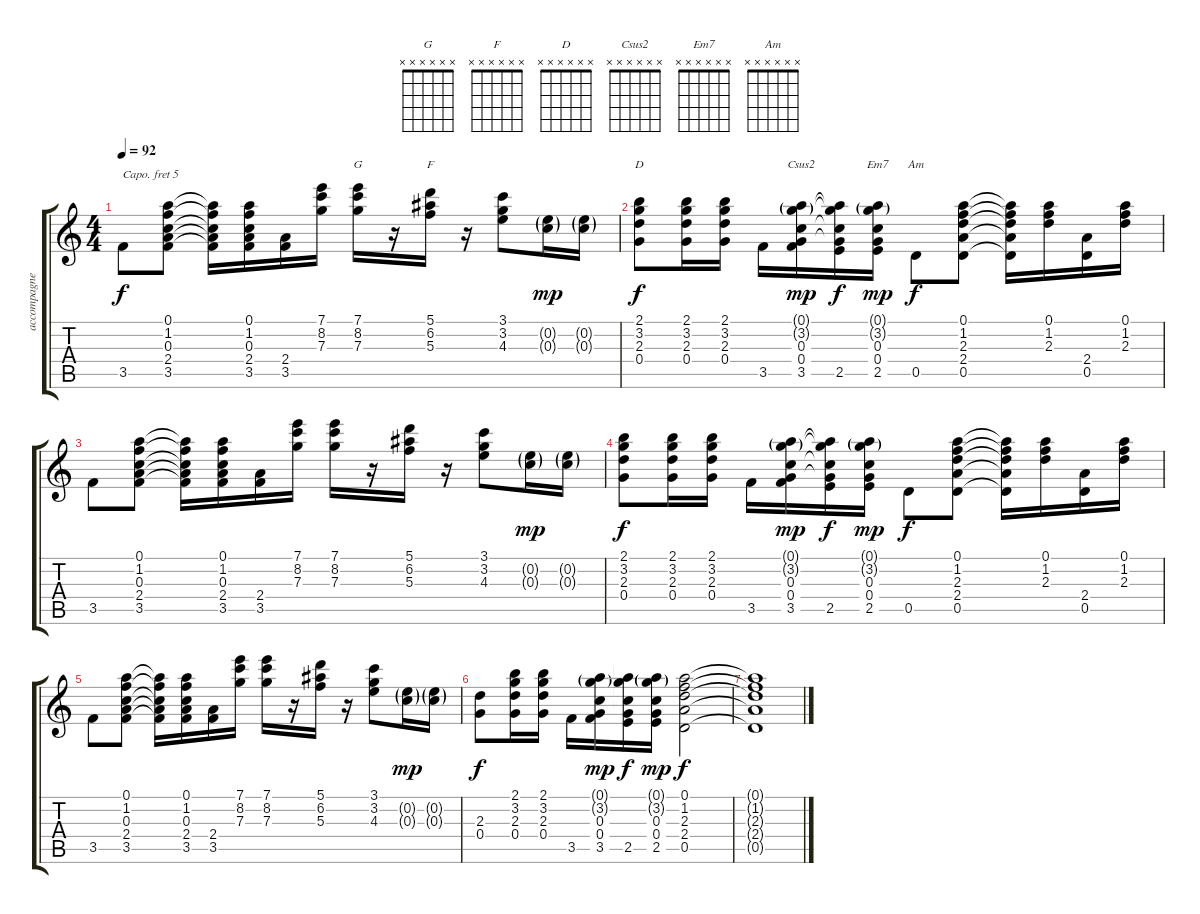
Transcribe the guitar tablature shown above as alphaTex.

\track ("accompagnement" "accompagne") {instrument acousticguitarsteel}
\staff {score tabs}
\capo 5
\tuning (E4 B3 G3 D3 A2 E2) {hide}
\chord ("G" x x x x x x)
\chord ("F" x x x x x x)
\chord ("D" x x x x x x)
\chord ("Csus2" x x x x x x)
\chord ("Em7" x x x x x x)
\chord ("Am" x x x x x x)
\ts (4 4)
\tempo 92
\clef g2
\ks c
3.5.8{dy f} (0.1 1.2 0.3 2.4 3.5).8 (0.1{t} 1.2{t} 0.3{t} 2.4{t} 3.5{t}).16 (0.1 1.2 0.3 2.4 3.5).16 (2.4 3.5).16 (7.1 8.2 7.3).16 (7.1 8.2 7.3).16{ch "G"} r.16 (5.1 6.2 5.3).16{ch "F"} r.16 (3.1 3.2 4.3).8 (0.2{g} 0.3{g}).16{dy mp} (0.2{g} 0.3{g}).16 |
(2.1 3.2 2.3 0.4).8{ch "D" dy f} (2.1 3.2 2.3 0.4).16 (2.1 3.2 2.3 0.4).16 3.5.16 (0.1{g} 3.2{g} 0.3 0.4 3.5).16{ch "Csus2" dy mp} (0.1{t} 3.2{t} 0.3{t} 0.4{t} 2.5).16{dy f} (0.1{g} 3.2{g} 0.3 0.4 2.5).16{ch "Em7" dy mp} 0.5.8{ch "Am" dy f} (0.1 1.2 2.3 2.4 0.5).8 (0.1{t} 1.2{t} 2.3{t} 2.4{t} 0.5{t}).16 (0.1 1.2 2.3).16 (2.4 0.5).16 (0.1 1.2 2.3).16 |
3.5.8 (0.1 1.2 0.3 2.4 3.5).8 (0.1{t} 1.2{t} 0.3{t} 2.4{t} 3.5{t}).16 (0.1 1.2 0.3 2.4 3.5).16 (2.4 3.5).16 (7.1 8.2 7.3).16 (7.1 8.2 7.3).16 r.16 (5.1 6.2 5.3).16 r.16 (3.1 3.2 4.3).8 (0.2{g} 0.3{g}).16{dy mp} (0.2{g} 0.3{g}).16 |
(2.1 3.2 2.3 0.4).8{dy f} (2.1 3.2 2.3 0.4).16 (2.1 3.2 2.3 0.4).16 3.5.16 (0.1{g} 3.2{g} 0.3 0.4 3.5).16{dy mp} (0.1{t} 3.2{t} 0.3{t} 0.4{t} 2.5).16{dy f} (0.1{g} 3.2{g} 0.3 0.4 2.5).16{dy mp} 0.5.8{dy f} (0.1 1.2 2.3 2.4 0.5).8 (0.1{t} 1.2{t} 2.3{t} 2.4{t} 0.5{t}).16 (0.1 1.2 2.3).16 (2.4 0.5).16 (0.1 1.2 2.3).16 |
3.5.8 (0.1 1.2 0.3 2.4 3.5).8 (0.1{t} 1.2{t} 0.3{t} 2.4{t} 3.5{t}).16 (0.1 1.2 0.3 2.4 3.5).16 (2.4 3.5).16 (7.1 8.2 7.3).16 (7.1 8.2 7.3).16 r.16 (5.1 6.2 5.3).16 r.16 (3.1 3.2 4.3).8 (0.2{g} 0.3{g}).16{dy mp} (0.2{g} 0.3{g}).16 |
(2.3 0.4).8{dy f} (2.1 3.2 2.3 0.4).16 (2.1 3.2 2.3 0.4).16 3.5.16 (0.1{g} 3.2{g} 0.3 0.4 3.5).16{dy mp} (0.1{t} 3.2{t} 0.3{t} 0.4{t} 2.5).16{dy f} (0.1{g} 3.2{g} 0.3 0.4 2.5).16{dy mp} (0.1 1.2 2.3 2.4 0.5).2{dy f} |
(0.1{t} 1.2{t} 2.3{t} 2.4{t} 0.5{t}).1
